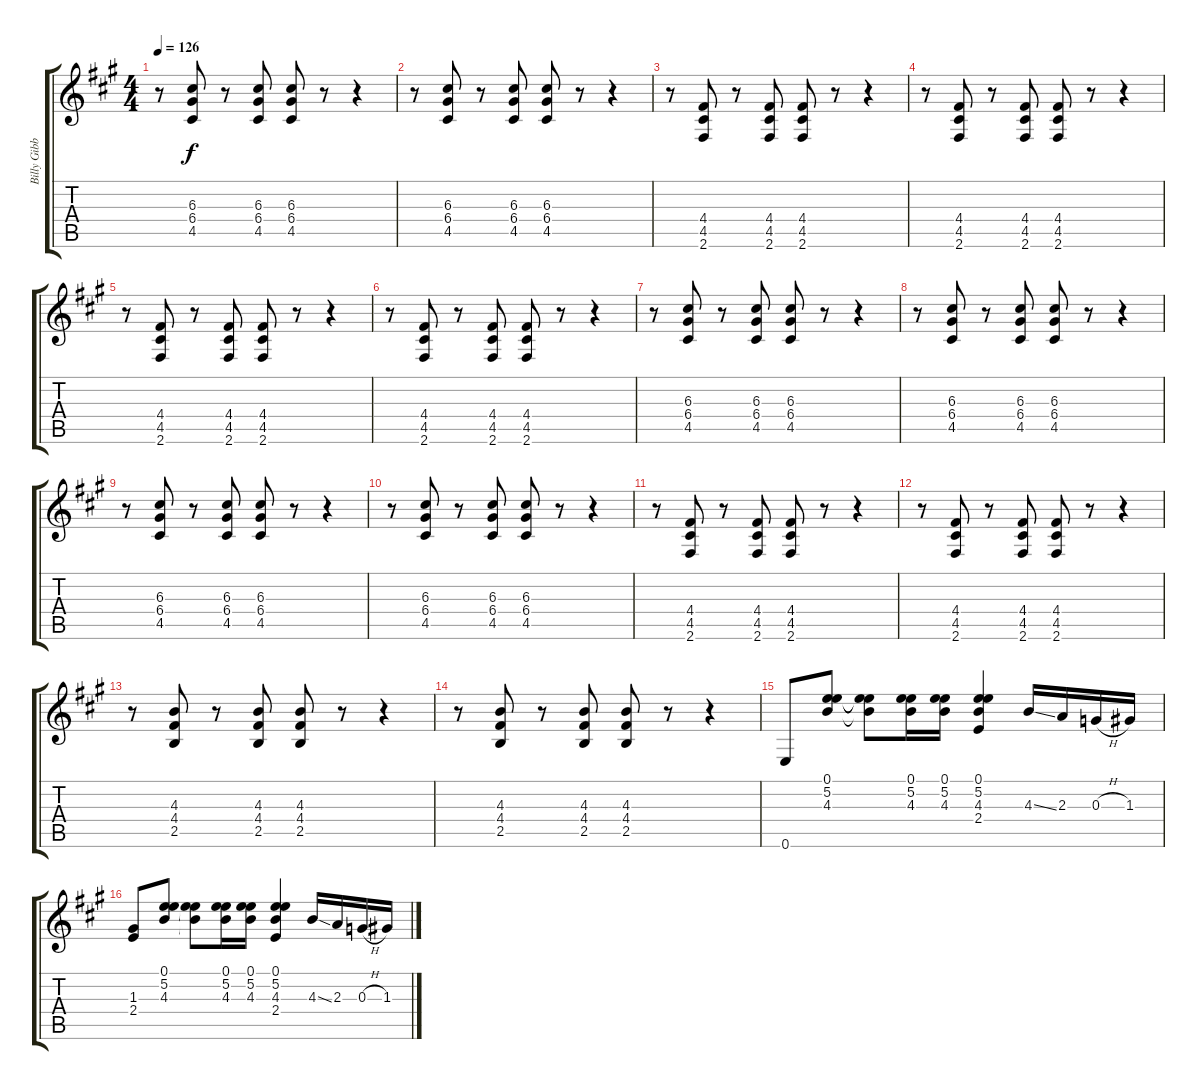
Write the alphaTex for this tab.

\track ("Billy Gibbons: Rhythm Guitar" "Billy Gibb") {instrument distortionguitar}
\staff {score tabs}
\tuning (E4 B3 G3 D3 A2 E2) {hide}
\ts (4 4)
\tempo 126
\clef g2
\ks a
r.8{dy f} (6.3 6.4 4.5).8 r.8 (6.3 6.4 4.5).8 (6.3 6.4 4.5).8 r.8 r.4 |
r.8 (6.3 6.4 4.5).8 r.8 (6.3 6.4 4.5).8 (6.3 6.4 4.5).8 r.8 r.4 |
r.8 (4.4 4.5 2.6).8 r.8 (4.4 4.5 2.6).8 (4.4 4.5 2.6).8 r.8 r.4 |
r.8 (4.4 4.5 2.6).8 r.8 (4.4 4.5 2.6).8 (4.4 4.5 2.6).8 r.8 r.4 |
r.8 (4.4 4.5 2.6).8 r.8 (4.4 4.5 2.6).8 (4.4 4.5 2.6).8 r.8 r.4 |
r.8 (4.4 4.5 2.6).8 r.8 (4.4 4.5 2.6).8 (4.4 4.5 2.6).8 r.8 r.4 |
r.8 (6.3 6.4 4.5).8 r.8 (6.3 6.4 4.5).8 (6.3 6.4 4.5).8 r.8 r.4 |
r.8 (6.3 6.4 4.5).8 r.8 (6.3 6.4 4.5).8 (6.3 6.4 4.5).8 r.8 r.4 |
r.8 (6.3 6.4 4.5).8 r.8 (6.3 6.4 4.5).8 (6.3 6.4 4.5).8 r.8 r.4 |
r.8 (6.3 6.4 4.5).8 r.8 (6.3 6.4 4.5).8 (6.3 6.4 4.5).8 r.8 r.4 |
r.8 (4.4 4.5 2.6).8 r.8 (4.4 4.5 2.6).8 (4.4 4.5 2.6).8 r.8 r.4 |
r.8 (4.4 4.5 2.6).8 r.8 (4.4 4.5 2.6).8 (4.4 4.5 2.6).8 r.8 r.4 |
r.8 (4.3 4.4 2.5).8 r.8 (4.3 4.4 2.5).8 (4.3 4.4 2.5).8 r.8 r.4 |
r.8 (4.3 4.4 2.5).8 r.8 (4.3 4.4 2.5).8 (4.3 4.4 2.5).8 r.8 r.4 |
0.6.8 (0.1 5.2 4.3).8 (0.1{t} 5.2{t} 4.3{t}).8 (0.1 5.2 4.3).16 (0.1 5.2 4.3).16 (0.1 5.2 4.3 2.4).4 4.3{ss}.16 2.3.16 0.3{h}.16 1.3.16 |
(1.3 2.4).8 (0.1 5.2 4.3).8 (0.1{t} 5.2{t} 4.3{t}).8 (0.1 5.2 4.3).16 (0.1 5.2 4.3).16 (0.1 5.2 4.3 2.4).4 4.3{ss}.16 2.3.16 0.3{h}.16 1.3.16
